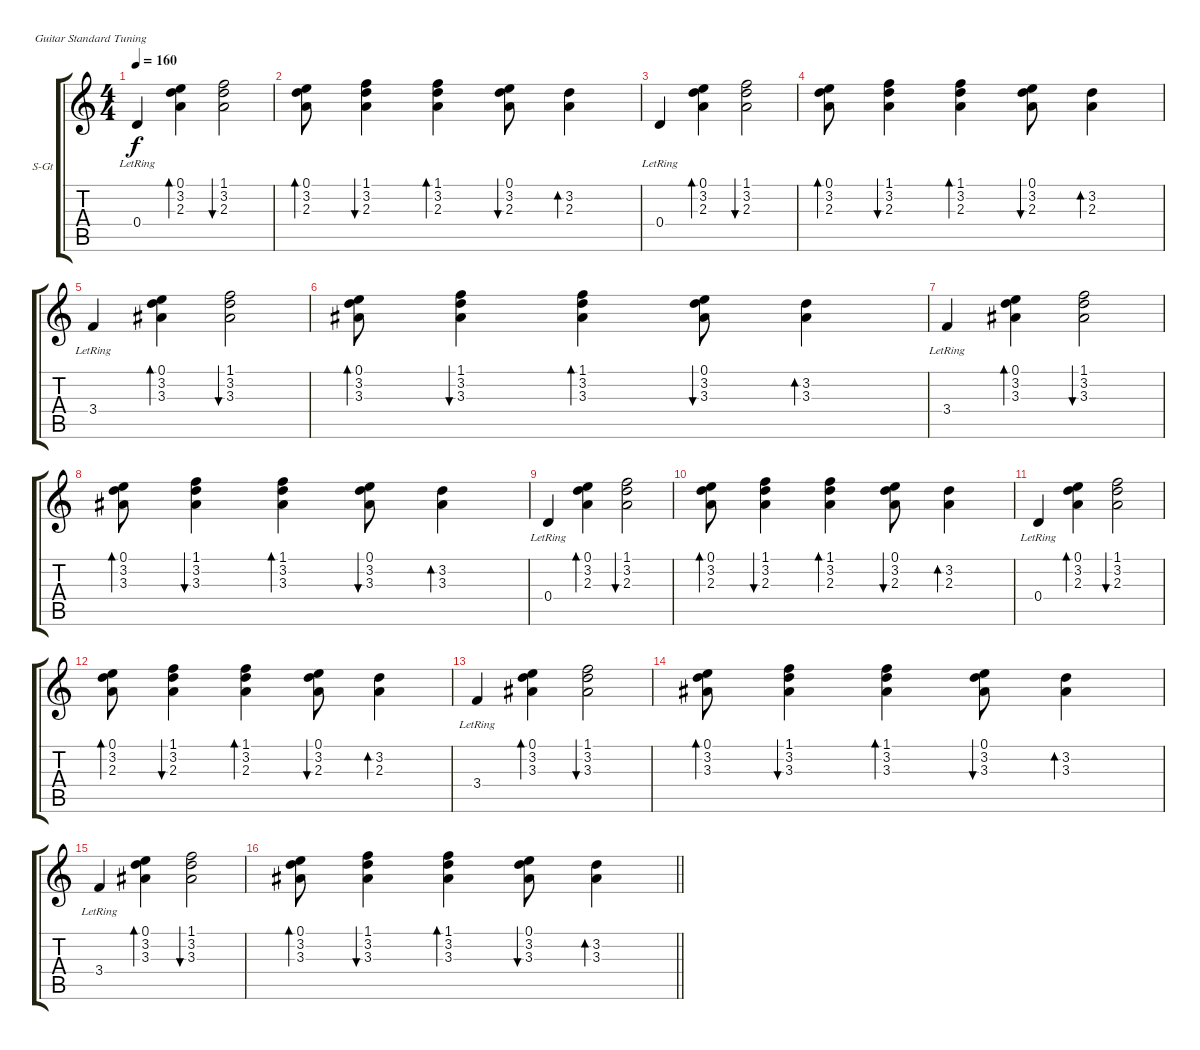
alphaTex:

\defaultSystemsLayout 4
\bracketExtendMode groupsimilarinstruments
\firstSystemTrackNameOrientation horizontal
\otherSystemsTrackNameOrientation horizontal
\track ("Guitar 3" "S-Gt") {instrument acousticguitarsteel}
\staff {score tabs}
\tuning (E4 B3 G3 D3 A2 E2)
\ts (4 4)
\tempo 160
\clef g2
\ks c
0.4{lr}.4{dy f} (2.3 3.2 0.1).4{bd 90} (2.3 3.2 1.1).2{bu 107} |
(2.3 0.1 3.2).8{bd 111} (3.2 1.1 2.3).4{bu 90} (3.2 1.1 2.3).4{bd 75} (0.1 3.2 2.3).8{bu 104} (2.3 3.2).4{bd 106} |
0.4{lr}.4 (2.3 3.2 0.1).4{bd 90} (2.3 3.2 1.1).2{bu 107} |
(2.3 0.1 3.2).8{bd 111} (3.2 1.1 2.3).4{bu 90} (3.2 1.1 2.3).4{bd 75} (0.1 3.2 2.3).8{bu 104} (2.3 3.2).4{bd 106} |
3.4{lr}.4 (3.3 0.1 3.2).4{bd 90} (3.2 1.1 3.3).2{bu 104} |
(3.3 0.1 3.2).8{bd 107} (3.2 1.1 3.3).4{bu 90} (1.1 3.2 3.3).4{bd 90} (0.1 3.3 3.2).8{bu 87} (3.2 3.3).4{bd 85} |
3.4{lr}.4 (3.3 0.1 3.2).4{bd 90} (3.2 1.1 3.3).2{bu 104} |
(3.3 0.1 3.2).8{bd 107} (3.2 1.1 3.3).4{bu 90} (1.1 3.2 3.3).4{bd 90} (0.1 3.3 3.2).8{bu 87} (3.2 3.3).4{bd 85} |
0.4{lr}.4 (2.3 3.2 0.1).4{bd 90} (2.3 3.2 1.1).2{bu 107} |
(2.3 0.1 3.2).8{bd 111} (3.2 1.1 2.3).4{bu 90} (3.2 1.1 2.3).4{bd 75} (0.1 3.2 2.3).8{bu 104} (2.3 3.2).4{bd 106} |
0.4{lr}.4 (2.3 3.2 0.1).4{bd 90} (2.3 3.2 1.1).2{bu 107} |
(2.3 0.1 3.2).8{bd 111} (3.2 1.1 2.3).4{bu 90} (3.2 1.1 2.3).4{bd 75} (0.1 3.2 2.3).8{bu 104} (2.3 3.2).4{bd 106} |
3.4{lr}.4 (3.3 0.1 3.2).4{bd 90} (3.2 1.1 3.3).2{bu 104} |
(3.3 0.1 3.2).8{bd 107} (3.2 1.1 3.3).4{bu 90} (1.1 3.2 3.3).4{bd 90} (0.1 3.3 3.2).8{bu 87} (3.2 3.3).4{bd 85} |
3.4{lr}.4 (3.3 0.1 3.2).4{bd 90} (3.2 1.1 3.3).2{bu 104} |
\barLineRight lightlight
(3.3 0.1 3.2).8{bd 107} (3.2 1.1 3.3).4{bu 90} (1.1 3.2 3.3).4{bd 90} (0.1 3.3 3.2).8{bu 87} (3.2 3.3).4{bd 85}
